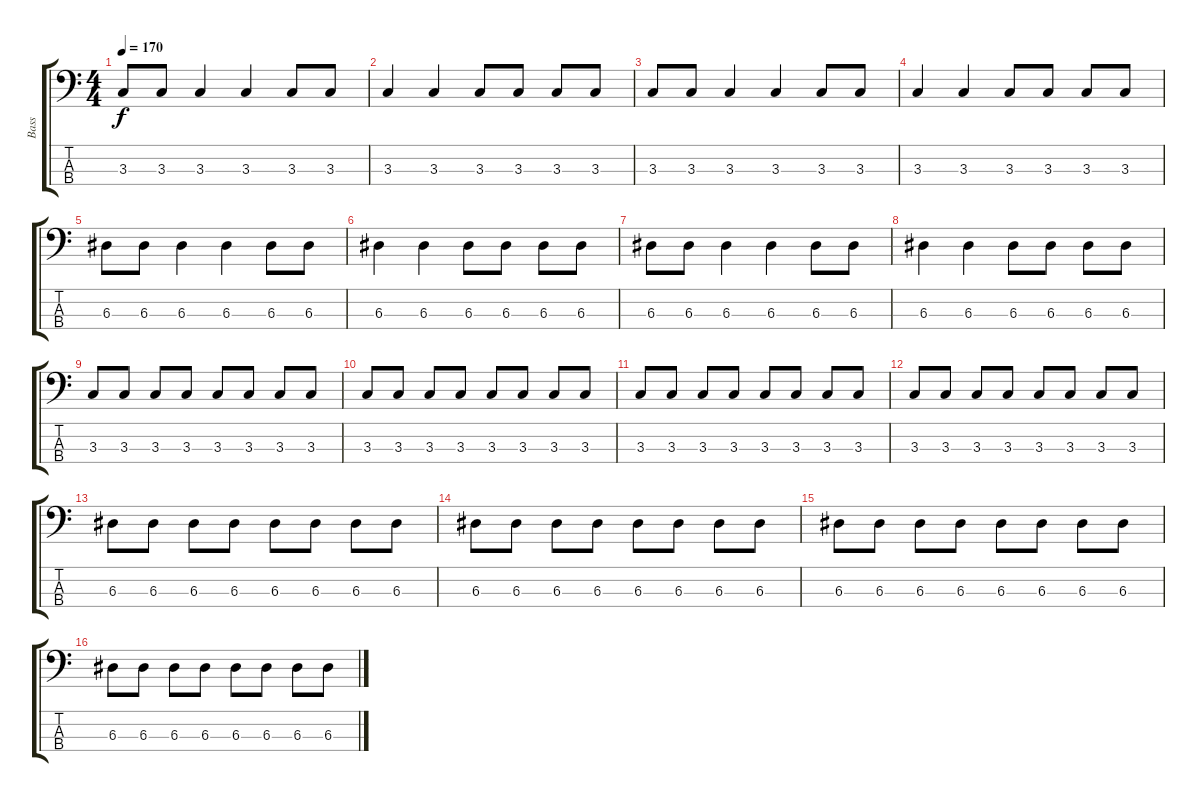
\track ("Bass" "Bass") {instrument electricbassfinger}
\staff {score tabs}
\tuning (G2 D2 A1 E1) {hide}
\ts (4 4)
\tempo 170
\clef f4
\ks c
3.3.8{dy f} 3.3.8 3.3.4 3.3.4 3.3.8 3.3.8 |
3.3.4 3.3.4 3.3.8 3.3.8 3.3.8 3.3.8 |
3.3.8 3.3.8 3.3.4 3.3.4 3.3.8 3.3.8 |
3.3.4 3.3.4 3.3.8 3.3.8 3.3.8 3.3.8 |
6.3.8 6.3.8 6.3.4 6.3.4 6.3.8 6.3.8 |
6.3.4 6.3.4 6.3.8 6.3.8 6.3.8 6.3.8 |
6.3.8 6.3.8 6.3.4 6.3.4 6.3.8 6.3.8 |
6.3.4 6.3.4 6.3.8 6.3.8 6.3.8 6.3.8 |
3.3.8 3.3.8 3.3.8 3.3.8 3.3.8 3.3.8 3.3.8 3.3.8 |
3.3.8 3.3.8 3.3.8 3.3.8 3.3.8 3.3.8 3.3.8 3.3.8 |
3.3.8 3.3.8 3.3.8 3.3.8 3.3.8 3.3.8 3.3.8 3.3.8 |
3.3.8 3.3.8 3.3.8 3.3.8 3.3.8 3.3.8 3.3.8 3.3.8 |
6.3.8 6.3.8 6.3.8 6.3.8 6.3.8 6.3.8 6.3.8 6.3.8 |
6.3.8 6.3.8 6.3.8 6.3.8 6.3.8 6.3.8 6.3.8 6.3.8 |
6.3.8 6.3.8 6.3.8 6.3.8 6.3.8 6.3.8 6.3.8 6.3.8 |
6.3.8 6.3.8 6.3.8 6.3.8 6.3.8 6.3.8 6.3.8 6.3.8
